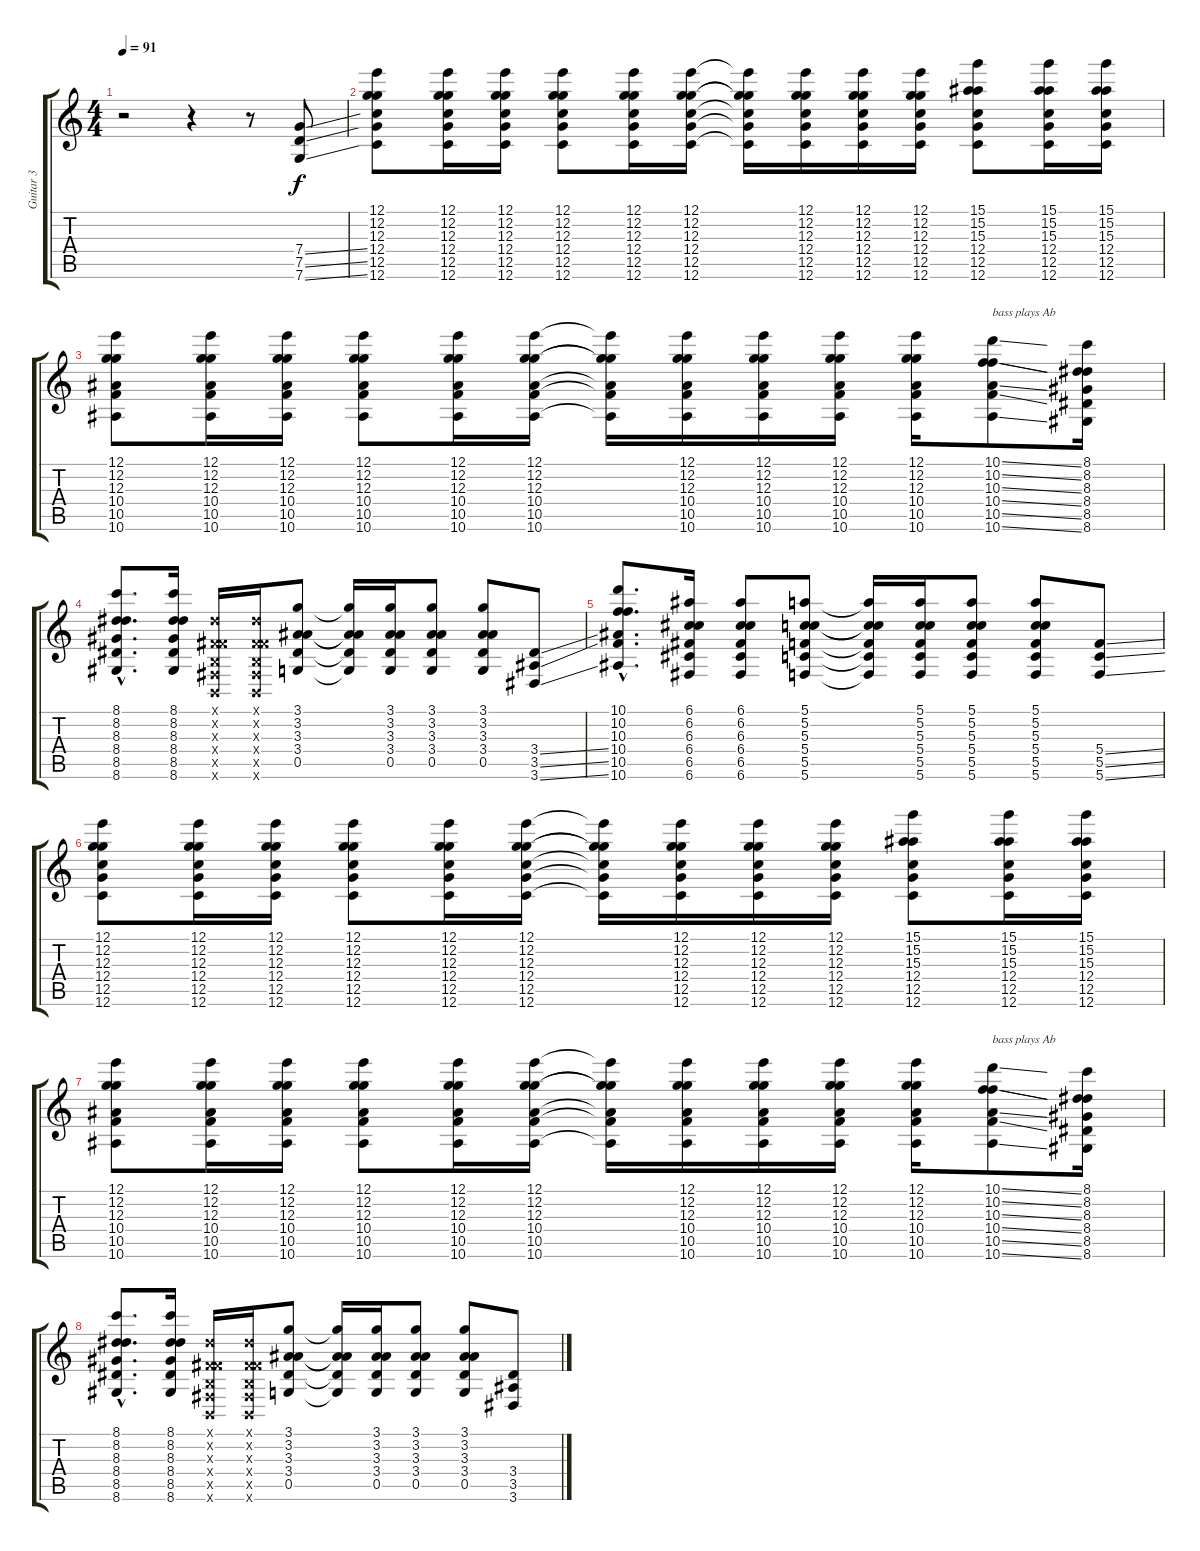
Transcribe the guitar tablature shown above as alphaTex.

\track ("Guitar 3" "Guitar 3") {instrument overdrivenguitar}
\staff {score tabs}
\tuning (E4 G3 G3 C3 G2 C2) {hide}
\ts (4 4)
\tempo 91
\clef g2
\ks c
r.2{dy f} r.4 r.8 (7.4{ss} 7.5{ss} 7.6{ss}).8 |
(12.1 12.2 12.3 12.4 12.5 12.6).8 (12.1 12.2 12.3 12.4 12.5 12.6).16 (12.1 12.2 12.3 12.4 12.5 12.6).16 (12.1 12.2 12.3 12.4 12.5 12.6).8 (12.1 12.2 12.3 12.4 12.5 12.6).16 (12.1 12.2 12.3 12.4 12.5 12.6).16 (12.1{t} 12.2{t} 12.3{t} 12.4{t} 12.5{t} 12.6{t}).16 (12.1 12.2 12.3 12.4 12.5 12.6).16 (12.1 12.2 12.3 12.4 12.5 12.6).16 (12.1 12.2 12.3 12.4 12.5 12.6).16 (15.1 15.2 15.3 12.4 12.5 12.6).8 (15.1 15.2 15.3 12.4 12.5 12.6).16 (15.1 15.2 15.3 12.4 12.5 12.6).16 |
(12.1 12.2 12.3 10.4 10.5 10.6).8 (12.1 12.2 12.3 10.4 10.5 10.6).16 (12.1 12.2 12.3 10.4 10.5 10.6).16 (12.1 12.2 12.3 10.4 10.5 10.6).8 (12.1 12.2 12.3 10.4 10.5 10.6).16 (12.1 12.2 12.3 10.4 10.5 10.6).16 (12.1{t} 12.2{t} 12.3{t} 10.4{t} 10.5{t} 10.6{t}).16 (12.1 12.2 12.3 10.4 10.5 10.6).16 (12.1 12.2 12.3 10.4 10.5 10.6).16 (12.1 12.2 12.3 10.4 10.5 10.6).16 (12.1 12.2 12.3 10.4 10.5 10.6).16 (10.1{ss} 10.2{ss} 10.3{ss} 10.4{ss} 10.5{ss} 10.6{ss}).8{txt "bass plays Ab"} (8.1 8.2 8.3 8.4 8.5 8.6).16 |
(8.1{hac} 8.2{hac} 8.3{hac} 8.4{hac} 8.5{hac} 8.6{hac}).8{d} (8.1 8.2 8.3 8.4 8.5 8.6).16 (-1.1{x} -1.2{x} -1.3{x} -1.4{x} -1.5{x} -1.6{x}).16 (-1.1{x} -1.2{x} -1.3{x} -1.4{x} -1.5{x} -1.6{x}).16 (3.1 3.2 3.3 3.4 0.5).8 (3.1{t} 3.2{t} 3.3{t} 3.4{t} 0.5{t}).16 (3.1 3.2 3.3 3.4 0.5).16 (3.1 3.2 3.3 3.4 0.5).8 (3.1 3.2 3.3 3.4 0.5).8 (3.4{ss} 3.5{ss} 3.6{ss}).8 |
(10.1{hac} 10.2{hac} 10.3{hac} 10.4{hac} 10.5{hac} 10.6{hac}).8{d} (6.1 6.2 6.3 6.4 6.5 6.6).16 (6.1 6.2 6.3 6.4 6.5 6.6).8 (5.1 5.2 5.3 5.4 5.5 5.6).8 (5.1{t} 5.2{t} 5.3{t} 5.4{t} 5.5{t} 5.6{t}).16 (5.1 5.2 5.3 5.4 5.5 5.6).16 (5.1 5.2 5.3 5.4 5.5 5.6).8 (5.1 5.2 5.3 5.4 5.5 5.6).8 (5.4{ss} 5.5{ss} 5.6{ss}).8 |
(12.1 12.2 12.3 12.4 12.5 12.6).8 (12.1 12.2 12.3 12.4 12.5 12.6).16 (12.1 12.2 12.3 12.4 12.5 12.6).16 (12.1 12.2 12.3 12.4 12.5 12.6).8 (12.1 12.2 12.3 12.4 12.5 12.6).16 (12.1 12.2 12.3 12.4 12.5 12.6).16 (12.1{t} 12.2{t} 12.3{t} 12.4{t} 12.5{t} 12.6{t}).16 (12.1 12.2 12.3 12.4 12.5 12.6).16 (12.1 12.2 12.3 12.4 12.5 12.6).16 (12.1 12.2 12.3 12.4 12.5 12.6).16 (15.1 15.2 15.3 12.4 12.5 12.6).8 (15.1 15.2 15.3 12.4 12.5 12.6).16 (15.1 15.2 15.3 12.4 12.5 12.6).16 |
(12.1 12.2 12.3 10.4 10.5 10.6).8 (12.1 12.2 12.3 10.4 10.5 10.6).16 (12.1 12.2 12.3 10.4 10.5 10.6).16 (12.1 12.2 12.3 10.4 10.5 10.6).8 (12.1 12.2 12.3 10.4 10.5 10.6).16 (12.1 12.2 12.3 10.4 10.5 10.6).16 (12.1{t} 12.2{t} 12.3{t} 10.4{t} 10.5{t} 10.6{t}).16 (12.1 12.2 12.3 10.4 10.5 10.6).16 (12.1 12.2 12.3 10.4 10.5 10.6).16 (12.1 12.2 12.3 10.4 10.5 10.6).16 (12.1 12.2 12.3 10.4 10.5 10.6).16 (10.1{ss} 10.2{ss} 10.3{ss} 10.4{ss} 10.5{ss} 10.6{ss}).8{txt "bass plays Ab"} (8.1 8.2 8.3 8.4 8.5 8.6).16 |
(8.1{hac} 8.2{hac} 8.3{hac} 8.4{hac} 8.5{hac} 8.6{hac}).8{d} (8.1 8.2 8.3 8.4 8.5 8.6).16 (-1.1{x} -1.2{x} -1.3{x} -1.4{x} -1.5{x} -1.6{x}).16 (-1.1{x} -1.2{x} -1.3{x} -1.4{x} -1.5{x} -1.6{x}).16 (3.1 3.2 3.3 3.4 0.5).8 (3.1{t} 3.2{t} 3.3{t} 3.4{t} 0.5{t}).16 (3.1 3.2 3.3 3.4 0.5).16 (3.1 3.2 3.3 3.4 0.5).8 (3.1 3.2 3.3 3.4 0.5).8 (3.4{ss} 3.5{ss} 3.6{ss}).8
